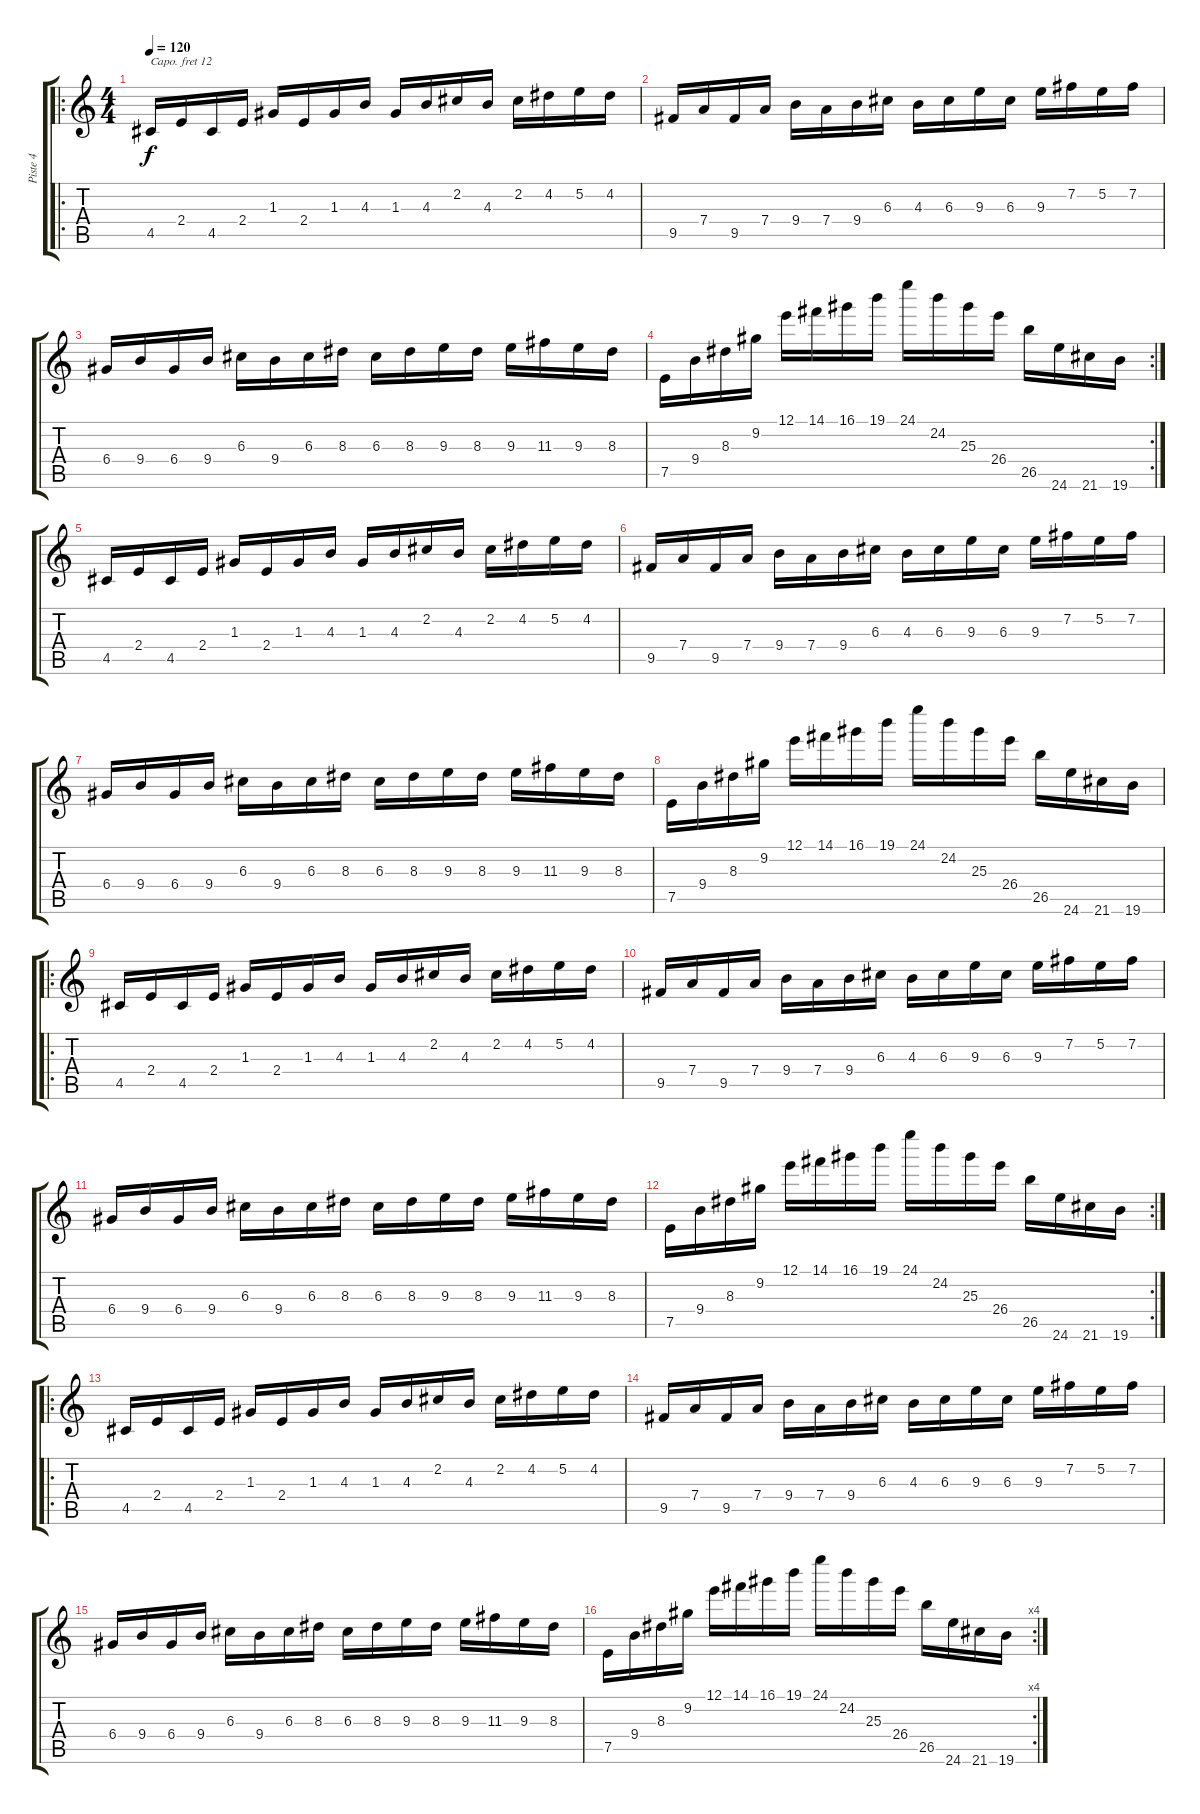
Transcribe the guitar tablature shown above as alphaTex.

\track ("Piste 4" "Piste 4") {instrument musicbox}
\staff {score tabs}
\capo 12
\tuning (E4 B3 G3 D3 A2 E2) {hide}
\ro
\ts (4 4)
\tempo 120
\clef g2
\ks c
4.5.16{dy f} 2.4.16 4.5.16 2.4.16 1.3.16 2.4.16 1.3.16 4.3.16 1.3.16 4.3.16 2.2.16 4.3.16 2.2.16 4.2.16 5.2.16 4.2.16 |
9.5.16 7.4.16 9.5.16 7.4.16 9.4.16 7.4.16 9.4.16 6.3.16 4.3.16 6.3.16 9.3.16 6.3.16 9.3.16 7.2.16 5.2.16 7.2.16 |
6.4.16 9.4.16 6.4.16 9.4.16 6.3.16 9.4.16 6.3.16 8.3.16 6.3.16 8.3.16 9.3.16 8.3.16 9.3.16 11.3.16 9.3.16 8.3.16 |
\rc 2
7.5.16 9.4.16 8.3.16 9.2.16 12.1.16 14.1.16 16.1.16 19.1.16 24.1.16 24.2.16 25.3.16 26.4.16 26.5.16 24.6.16 21.6.16 19.6.16 |
4.5.16 2.4.16 4.5.16 2.4.16 1.3.16 2.4.16 1.3.16 4.3.16 1.3.16 4.3.16 2.2.16 4.3.16 2.2.16 4.2.16 5.2.16 4.2.16 |
9.5.16 7.4.16 9.5.16 7.4.16 9.4.16 7.4.16 9.4.16 6.3.16 4.3.16 6.3.16 9.3.16 6.3.16 9.3.16 7.2.16 5.2.16 7.2.16 |
6.4.16 9.4.16 6.4.16 9.4.16 6.3.16 9.4.16 6.3.16 8.3.16 6.3.16 8.3.16 9.3.16 8.3.16 9.3.16 11.3.16 9.3.16 8.3.16 |
7.5.16 9.4.16 8.3.16 9.2.16 12.1.16 14.1.16 16.1.16 19.1.16 24.1.16 24.2.16 25.3.16 26.4.16 26.5.16 24.6.16 21.6.16 19.6.16 |
\ro
4.5.16 2.4.16 4.5.16 2.4.16 1.3.16 2.4.16 1.3.16 4.3.16 1.3.16 4.3.16 2.2.16 4.3.16 2.2.16 4.2.16 5.2.16 4.2.16 |
9.5.16 7.4.16 9.5.16 7.4.16 9.4.16 7.4.16 9.4.16 6.3.16 4.3.16 6.3.16 9.3.16 6.3.16 9.3.16 7.2.16 5.2.16 7.2.16 |
6.4.16 9.4.16 6.4.16 9.4.16 6.3.16 9.4.16 6.3.16 8.3.16 6.3.16 8.3.16 9.3.16 8.3.16 9.3.16 11.3.16 9.3.16 8.3.16 |
\rc 2
7.5.16 9.4.16 8.3.16 9.2.16 12.1.16 14.1.16 16.1.16 19.1.16 24.1.16 24.2.16 25.3.16 26.4.16 26.5.16 24.6.16 21.6.16 19.6.16 |
\ro
4.5.16 2.4.16 4.5.16 2.4.16 1.3.16 2.4.16 1.3.16 4.3.16 1.3.16 4.3.16 2.2.16 4.3.16 2.2.16 4.2.16 5.2.16 4.2.16 |
9.5.16 7.4.16 9.5.16 7.4.16 9.4.16 7.4.16 9.4.16 6.3.16 4.3.16 6.3.16 9.3.16 6.3.16 9.3.16 7.2.16 5.2.16 7.2.16 |
6.4.16 9.4.16 6.4.16 9.4.16 6.3.16 9.4.16 6.3.16 8.3.16 6.3.16 8.3.16 9.3.16 8.3.16 9.3.16 11.3.16 9.3.16 8.3.16 |
\rc 4
7.5.16 9.4.16 8.3.16 9.2.16 12.1.16 14.1.16 16.1.16 19.1.16 24.1.16 24.2.16 25.3.16 26.4.16 26.5.16 24.6.16 21.6.16 19.6.16
